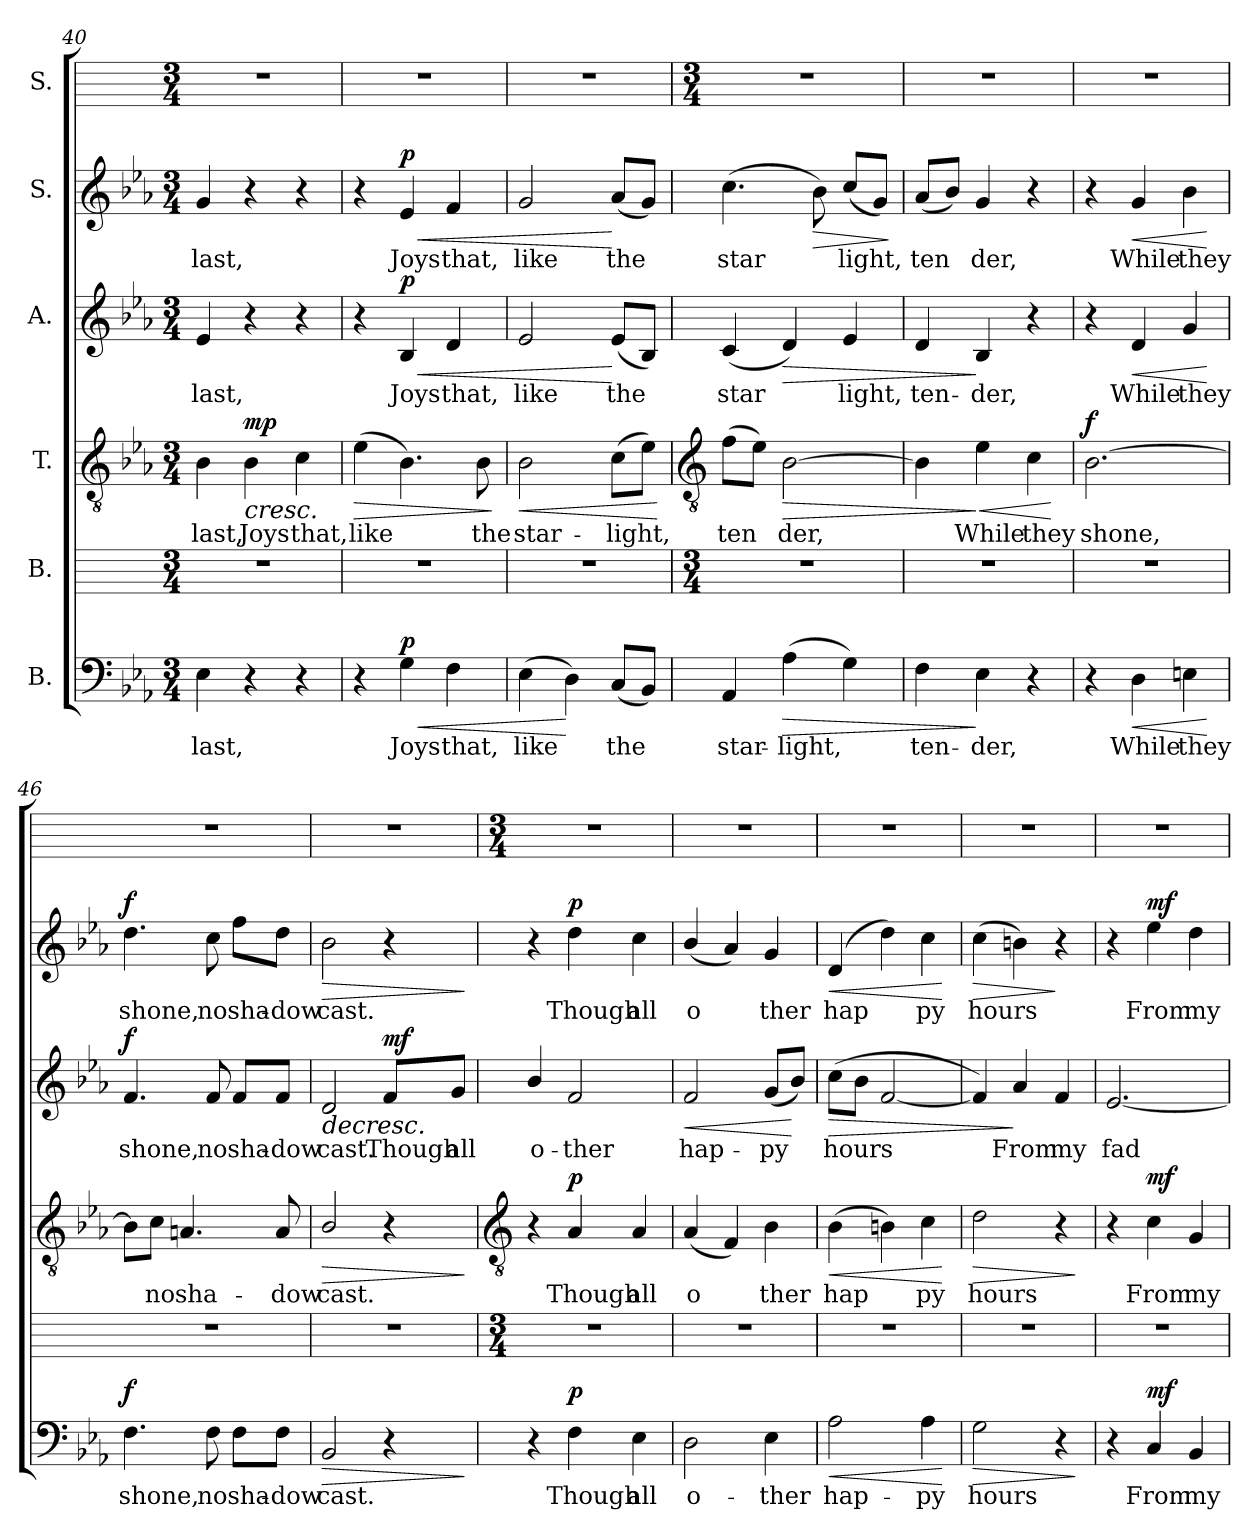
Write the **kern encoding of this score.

**kern	**text	**dynam	**kern	**kern	**text	**dynam	**kern	**text	**dynam	**kern	**text	**dynam	**kern
*part6	*part6	*part6	*part5	*part4	*part4	*part4	*part3	*part3	*part3	*part2	*part2	*part2	*part1
*staff6	*staff6	*staff6	*staff5	*staff4	*staff4	*staff4	*staff3	*staff3	*staff3	*staff2	*staff2	*staff2	*staff1
*I"B.	*	*	*I"B.	*I"T.	*	*	*I"A.	*	*	*I"S.	*	*	*I"S.
*clefF4	*	*	*	*clefGv2	*	*	*clefG2	*	*	*clefG2	*	*	*
*k[b-e-a-]	*	*	*	*k[b-e-a-]	*	*	*k[b-e-a-]	*	*	*k[b-e-a-]	*	*	*
*E-:	*	*	*	*E-:	*	*	*E-:	*	*	*E-:	*	*	*
*M3/4	*	*	*M3/4	*M3/4	*	*	*M3/4	*	*	*M3/4	*	*	*M3/4
=40	=40	=40	=40	=40	=40	=40	=40	=40	=40	=40	=40	=40	=40
!	!LO:LY:b	!	!	!	!LO:LY:b	!	!	!LO:LY:b	!	!	!LO:LY:b	!	!
4E-	last,	.	2.r	4B-	last,	.	4e-	last,	.	4g	last,	.	2.r
!	!	!	!	!	!LO:LY:b	!LO:HP:b	!	!	!	!	!	!	!
!	!	!	!	!	!	!LO:DY:n=1:a	!	!	!	!	!	!	!
4r	.	.	.	4B-	Joys	< mp	4r	.	.	4r	.	.	.
!	!	!	!	!	!LO:LY:b	!	!	!	!	!	!	!	!
4r	.	.	.	4c	that,	.	4r	.	.	4r	.	.	.
=41	=41	=41	=41	=41	=41	=41	=41	=41	=41	=41	=41	=41	=41
!	!	!	!	!	!LO:LY:b	!LO:HP:b	!	!	!	!	!	!	!
4r	.	.	2.r	(>4e-	like	>	4r	.	.	4r	.	.	2.r
!	!LO:LY:b	!LO:HP:b	!	!	!	!	!	!LO:LY:b	!LO:HP:b	!	!LO:LY:b	!LO:HP:b	!
!	!	!LO:DY:n=1:a	!	!	!	!	!	!	!LO:DY:n=1:b	!	!	!LO:DY:n=1:b	!
4G	Joys	< p	.	4.B-)	.	[	4B-	Joys	< p	4e-	Joys	< p	.
!	!LO:LY:b	!	!	!	!	!	!	!LO:LY:b	!	!	!LO:LY:b	!	!
4F	that,	.	.	.	.	.	4d	that,	.	4f	that,	.	.
!	!	!	!	!	!LO:LY:b	!	!	!	!	!	!	!	!
.	.	.	.	8B-	the	.	.	.	.	.	.	.	.
.	.	.	.	.	.	]	.	.	.	.	.	.	.
=42	=42	=42	=42	=42	=42	=42	=42	=42	=42	=42	=42	=42	=42
!	!LO:LY:b	!	!	!	!LO:LY:b	!LO:HP:b	!	!LO:LY:b	!	!	!LO:LY:b	!	!
(>4E-	like	.	2.r	2B-	star-	<	2e-	like	.	2g	like	.	2.r
4D)	.	[	.	.	.	.	.	.	.	.	.	.	.
!	!LO:LY:b	!	!	!	!LO:LY:b	!	!	!LO:LY:b	!	!	!LO:LY:b	!	!
(<8CL	the	.	.	(>8cL	-light,	.	(<8e-L	the	[	(<8a-L	the	[	.
8BB-J)	.	.	.	8e-J)	.	.	8B-J)	.	.	8gJ)	.	.	.
.	.	.	.	.	.	[	.	.	.	.	.	.	.
!!LO:LB:g=z
=43	=43	=43	=43	=43	=43	=43	=43	=43	=43	=43	=43	=43	=43
*	*	*	*	*clefGv2	*	*	*	*	*	*	*	*	*
*	*	*	*M3/4	*	*	*	*	*	*	*	*	*	*M3/4
!	!LO:LY:b	!	!	!	!LO:LY:b	!	!	!LO:LY:b	!	!	!LO:LY:b	!	!
4AA-	star-	.	2.r	(>8fL	ten	.	(<4c	star	.	(>4.cc	star	.	2.r
.	.	.	.	8e-J)	.	.	.	.	.	.	.	.	.
!	!LO:LY:b	!LO:HP:b	!	!	!LO:LY:b	!LO:HP:b	!	!	!LO:HP:b	!	!	!	!
(>4A-	-light,	>	.	[2B-	der,	>	4d)	.	>	.	.	.	.
!	!	!	!	!	!	!	!	!	!	!	!	!LO:HP:b	!
.	.	.	.	.	.	.	.	.	.	8b-)	.	>	.
!	!	!	!	!	!	!	!	!LO:LY:b	!	!	!LO:LY:b	!	!
4G)	.	.	.	.	.	.	4e-	light,	.	(<8ccL	light,	.	.
.	.	.	.	.	.	.	.	.	.	8gJ)	.	.	.
.	.	.	.	.	.	.	.	.	.	.	.	]	.
=44	=44	=44	=44	=44	=44	=44	=44	=44	=44	=44	=44	=44	=44
!	!LO:LY:b	!	!	!	!	!	!	!LO:LY:b	!	!	!LO:LY:b	!	!
4F	ten-	.	2.r	4B-]	.	.	4d	ten-	.	(<8a-L	ten	.	2.r
.	.	.	.	.	.	.	.	.	.	8b-J)	.	.	.
!	!LO:LY:b	!	!	!	!LO:LY:b	!LO:HP:n=1:b	!	!LO:LY:b	!	!	!LO:LY:b	!	!
4E-	-der,	]	.	4e-	While	] <	4B-	-der,	]	4g	der,	.	.
!	!	!	!	!	!LO:LY:b	!	!	!	!	!	!	!	!
4r	.	.	.	4c	they	.	4r	.	.	4r	.	.	.
.	.	.	.	.	.	[	.	.	.	.	.	.	.
=45	=45	=45	=45	=45	=45	=45	=45	=45	=45	=45	=45	=45	=45
!	!	!	!	!	!LO:LY:b	!LO:DY:b	!	!	!	!	!	!	!
4r	.	.	2.r	[2.B-	shone,	f	4r	.	.	4r	.	.	2.r
!	!LO:LY:b	!LO:HP:b	!	!	!	!	!	!LO:LY:b	!LO:HP:b	!	!LO:LY:b	!LO:HP:b	!
4D	While	<	.	.	.	.	4d	While	<	4g	While	<	.
!	!LO:LY:b	!	!	!	!	!	!	!LO:LY:b	!	!	!LO:LY:b	!	!
4En	they	.	.	.	.	.	4g	they	.	4b-	they	.	.
.	.	[	.	.	.	.	.	.	[	.	.	[	.
=46	=46	=46	=46	=46	=46	=46	=46	=46	=46	=46	=46	=46	=46
!	!LO:LY:b	!LO:DY:a	!	!	!	!	!	!LO:LY:b	!LO:DY:a	!	!LO:LY:b	!LO:DY:a	!
4.F	shone,	f	2.r	8B-L]	.	.	4.f	shone,	f	4.dd	shone,	f	2.r
!	!	!	!	!	!LO:LY:b	!	!	!	!	!	!	!	!
.	.	.	.	8cJ	no	.	.	.	.	.	.	.	.
!	!	!	!	!	!LO:LY:b	!	!	!	!	!	!	!	!
.	.	.	.	4.An	sha-	.	.	.	.	.	.	.	.
!	!LO:LY:b	!	!	!	!	!	!	!LO:LY:b	!	!	!LO:LY:b	!	!
8F	no	.	.	.	.	.	8f	no	.	8cc	no	.	.
!	!LO:LY:b	!	!	!	!	!	!	!LO:LY:b	!	!	!LO:LY:b	!	!
8FL	sha-	.	.	.	.	.	8fL	sha-	.	8ffL	sha-	.	.
!	!LO:LY:b	!	!	!	!LO:LY:b	!	!	!LO:LY:b	!	!	!LO:LY:b	!	!
8FJ	-dow	.	.	8A	-dow	.	8fJ	-dow	.	8ddJ	-dow	.	.
=47	=47	=47	=47	=47	=47	=47	=47	=47	=47	=47	=47	=47	=47
!	!LO:LY:b	!LO:HP:b	!	!	!LO:LY:b	!LO:HP:b	!	!LO:LY:b	!LO:HP:b	!	!LO:LY:b	!LO:HP:b	!
2BB-	cast.	>	2.r	2B-/	cast.	>	2d	cast.	>	2b-	cast.	>	2.r
!	!	!	!	!	!	!	!	!LO:LY:b	!LO:DY:a	!	!	!	!
4r	.	.	.	4r	.	.	8fL	Though	mf	4r	.	.	.
!	!	!	!	!	!	!	!	!LO:LY:b	!	!	!	!	!
.	.	.	.	.	.	.	8gJ	all	]	.	.	.	.
.	.	]	.	.	.	]	.	.	.	.	.	]	.
!!LO:LB:g=z
=48	=48	=48	=48	=48	=48	=48	=48	=48	=48	=48	=48	=48	=48
*	*	*	*	*clefGv2	*	*	*	*	*	*	*	*	*
*	*	*	*M3/4	*	*	*	*	*	*	*	*	*	*M3/4
!	!	!	!	!	!	!	!	!LO:LY:b	!	!	!	!	!
4r	.	.	2.r	4r	.	.	4b-/	o-	.	4r	.	.	2.r
!	!LO:LY:b	!LO:DY:a	!	!	!LO:LY:b	!LO:DY:a	!	!LO:LY:b	!	!	!LO:LY:b	!LO:DY:a	!
4F	Though	p	.	4A-	Though	p	2f	-ther	.	4dd	Though	p	.
!	!LO:LY:b	!	!	!	!LO:LY:b	!	!	!	!	!	!LO:LY:b	!	!
4E-	all	.	.	4A-	all	.	.	.	.	4cc	all	.	.
=49	=49	=49	=49	=49	=49	=49	=49	=49	=49	=49	=49	=49	=49
!	!LO:LY:b	!	!	!	!LO:LY:b	!	!	!LO:LY:b	!LO:HP:b	!	!LO:LY:b	!	!
2D	o-	.	2.r	(<4A-	o	.	2f	hap-	<	(<4b-/	o	.	2.r
.	.	.	.	4F)	.	.	.	.	.	4a-)	.	.	.
!	!LO:LY:b	!	!	!	!LO:LY:b	!	!	!LO:LY:b	!	!	!LO:LY:b	!	!
4E-	-ther	.	.	4B-	ther	.	(<8gL	-py	.	4g	ther	.	.
.	.	.	.	.	.	.	8b-J)	.	[	.	.	.	.
=50	=50	=50	=50	=50	=50	=50	=50	=50	=50	=50	=50	=50	=50
!	!LO:LY:b	!LO:HP:b	!	!	!LO:LY:b	!LO:HP:b	!	!LO:LY:b	!LO:HP:b	!	!LO:LY:b	!LO:HP:b	!
2A-	hap-	<	2.r	(>4B-	hap	<	(>8ccL	hours	>	(<4d	hap	<	2.r
.	.	.	.	.	.	.	8b-J	.	.	.	.	.	.
.	.	.	.	4Bn)	.	.	[2f	.	.	4dd)	.	.	.
!	!LO:LY:b	!	!	!	!LO:LY:b	!	!	!	!	!	!LO:LY:b	!	!
4A-	-py	.	.	4c	py	.	.	.	.	4cc	py	.	.
.	.	[	.	.	.	[	.	.	.	.	.	[	.
=51	=51	=51	=51	=51	=51	=51	=51	=51	=51	=51	=51	=51	=51
!	!LO:LY:b	!LO:HP:b	!	!	!LO:LY:b	!LO:HP:b	!	!	!	!	!LO:LY:b	!LO:HP:b	!
2G	hours	>	2.r	2d	hours	>	4f])	.	.	(>4cc	hours	>	2.r
!	!	!	!	!	!	!	!	!LO:LY:b	!	!	!	!	!
.	.	.	.	.	.	.	4a-	From	]	4bn)	.	.	.
!	!	!	!	!	!	!	!	!LO:LY:b	!	!	!	!	!
4r	.	.	.	4r	.	.	4f	my	.	4r	.	]	.
.	.	]	.	.	.	]	.	.	.	.	.	.	.
=52	=52	=52	=52	=52	=52	=52	=52	=52	=52	=52	=52	=52	=52
!	!	!	!	!	!	!	!	!LO:LY:b	!	!	!	!	!
4r	.	.	2.r	4r	.	.	[2.e-	fad	.	4r	.	.	2.r
!	!LO:LY:b	!LO:DY:b	!	!	!LO:LY:b	!LO:DY:a	!	!	!	!	!LO:LY:b	!LO:DY:a	!
4C	From	mf	.	4c	From	mf	.	.	.	4ee-	From	mf	.
!	!LO:LY:b	!	!	!	!LO:LY:b	!	!	!	!	!	!LO:LY:b	!	!
4BB-	my	.	.	4G	my	.	.	.	.	4dd	my	.	.
=	=	=	=	=	=	=	=	=	=	=	=	=	=
*-	*-	*-	*-	*-	*-	*-	*-	*-	*-	*-	*-	*-	*-
